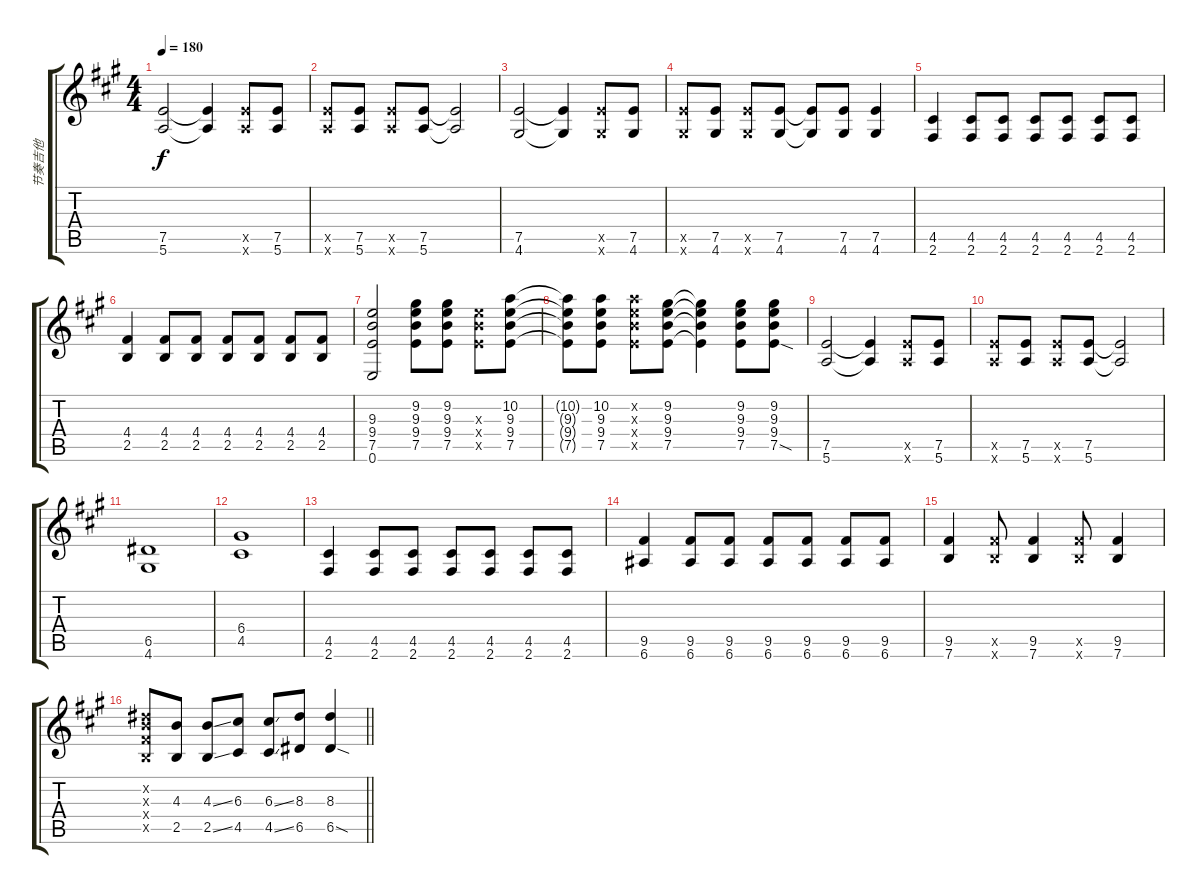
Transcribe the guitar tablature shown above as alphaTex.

\track ("节奏吉他" "节奏吉他") {instrument distortionguitar}
\staff {score tabs}
\tuning (E4 B3 G3 D3 A2 E2) {hide}
\ts (4 4)
\tempo 180
\clef g2
\ks a
(7.5 5.6).2{dy f} (7.5{t} 5.6{t}).4 (7.5{x} 5.6{x}).8 (7.5 5.6).8 |
(7.5{x} 5.6{x}).8 (7.5 5.6).8 (7.5{x} 5.6{x}).8 (7.5 5.6).8 (7.5{t} 5.6{t}).2 |
(7.5 4.6).2 (7.5{t} 4.6{t}).4 (7.5{x} 4.6{x}).8 (7.5 4.6).8 |
(7.5{x} 4.6{x}).8 (7.5 4.6).8 (7.5{x} 4.6{x}).8 (7.5 4.6).8 (7.5{t} 4.6{t}).8 (7.5 4.6).8 (7.5 4.6).4 |
(4.5 2.6).4 (4.5 2.6).8 (4.5 2.6).8 (4.5 2.6).8 (4.5 2.6).8 (4.5 2.6).8 (4.5 2.6).8 |
(4.4 2.5).4 (4.4 2.5).8 (4.4 2.5).8 (4.4 2.5).8 (4.4 2.5).8 (4.4 2.5).8 (4.4 2.5).8 |
(9.3 9.4 7.5 0.6).2 (9.2 9.3 9.4 7.5).8 (9.2 9.3 9.4 7.5).8 (9.3{x} 9.4{x} 7.5{x}).8 (10.2 9.3 9.4 7.5).8 |
(10.2{t} 9.3{t} 9.4{t} 7.5{t}).8 (10.2 9.3 9.4 7.5).8 (10.2{x} 9.3{x} 9.4{x} 7.5{x}).8 (9.2 9.3 9.4 7.5).8 (9.2{t} 9.3{t} 9.4{t} 7.5{t}).4 (9.2 9.3 9.4 7.5).8 (9.2 9.3 9.4 7.5{sod}).8 |
(7.5 5.6).2 (7.5{t} 5.6{t}).4 (7.5{x} 5.6{x}).8 (7.5 5.6).8 |
(7.5{x} 5.6{x}).8 (7.5 5.6).8 (7.5{x} 5.6{x}).8 (7.5 5.6).8 (7.5{t} 5.6{t}).2 |
(6.5 4.6).1 |
(6.4 4.5).1 |
(4.5 2.6).4 (4.5 2.6).8 (4.5 2.6).8 (4.5 2.6).8 (4.5 2.6).8 (4.5 2.6).8 (4.5 2.6).8 |
(9.5 6.6).4 (9.5 6.6).8 (9.5 6.6).8 (9.5 6.6).8 (9.5 6.6).8 (9.5 6.6).8 (9.5 6.6).8 |
(9.5 7.6).4 (9.5{x} 7.6{x}).8 (9.5 7.6).4 (9.5{x} 7.6{x}).8 (9.5 7.6).4 |
\barLineRight lightlight
(4.2{x} 4.3{x} 4.4{x} 2.5{x}).8 (4.3 2.5).8 (4.3{ss} 2.5{ss}).8 (6.3 4.5).8 (6.3{ss} 4.5{ss}).8 (8.3 6.5).8 (8.3 6.5{sod}).4
